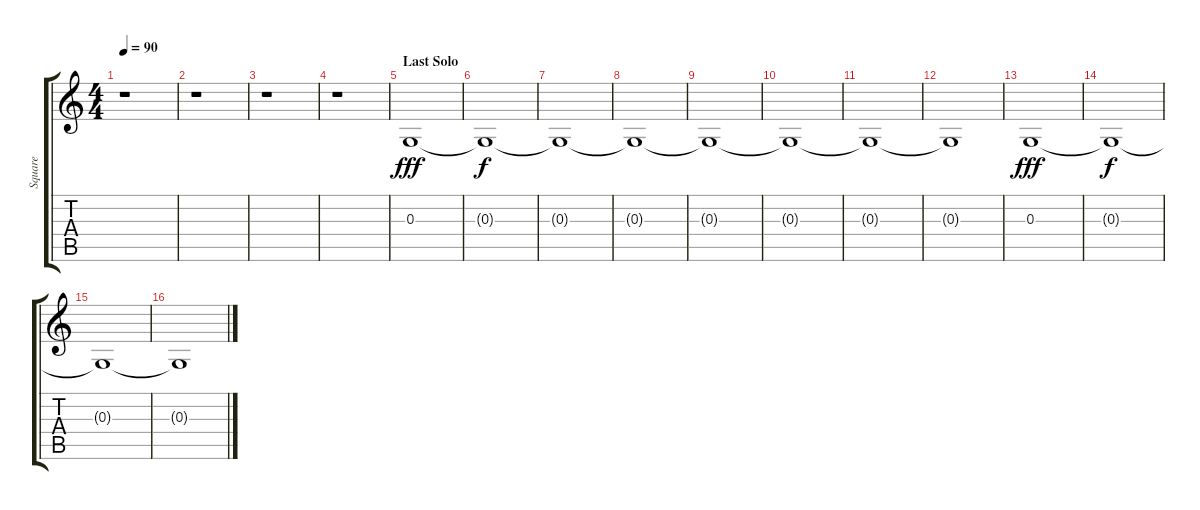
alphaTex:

\track ("Square" "Square") {instrument lead1square}
\staff {score tabs}
\tuning (E4 B3 G3 D3 A2 E2) {hide}
\ts (4 4)
\tempo 90
\clef g2
\ks c
r.1{dy f} |
r.1 |
r.1 |
r.1 |
\section ("" "Last Solo")
0.3.1{dy fff} |
0.3{t}.1{dy f} |
0.3{t}.1 |
0.3{t}.1 |
0.3{t}.1 |
0.3{t}.1 |
0.3{t}.1 |
0.3{t}.1 |
0.3.1{dy fff} |
0.3{t}.1{dy f} |
0.3{t}.1 |
0.3{t}.1
